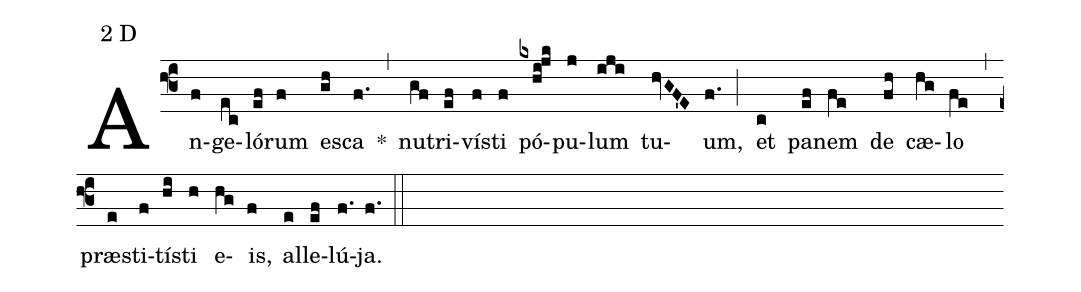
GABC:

mode:2 D;
%%
(f3) An(f)ge(ec)ló(ef)rum(f) e(gh)sca(f.) *(,) nu(gf)tri(ef)ví(f)sti(f) pó(kxhi!jk)pu(j)lum(iji) tu(hvGF'E)um,(f.) (;) et(c) pa(ef)nem(fe) de(fh) cæ(hg)lo(fe) (,) præ(e)sti(f)tí(hi)sti(h) e(hg)is,(f) al(e)le(ef)lú(f.)ja.(f.) (::)
